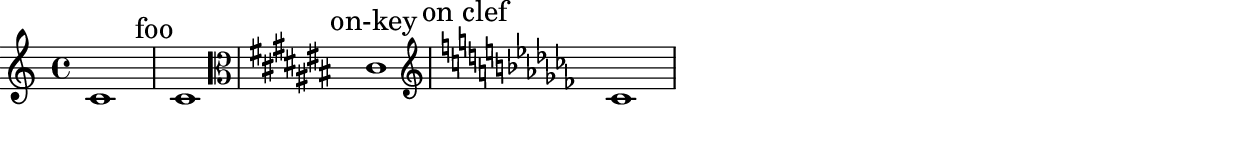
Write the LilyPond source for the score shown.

%% Generated by lilypond-book.py
%% Options: [exampleindent=10.16\mm,indent=0\mm,line-width=160\mm]
\include "lilypond-book-preamble.ly"


% ****************************************************************
% Start cut-&-pastable-section
% ****************************************************************



\paper {
  indent = 0\mm
  line-width = 160\mm
  % offset the left padding, also add 1mm as lilypond creates cropped
  % images with a little space on the right
  line-width = #(- line-width (* mm  3.000000) (* mm 1))
}

\layout {
  
}





% ****************************************************************
% ly snippet:
% ****************************************************************
\sourcefilename "/home/gub/NewGub/gub/target/linux-x86/src/lilypond-git.sv.gnu.org--lilypond.git-release-unstable/input/regression/rehearsal-mark-align.ly"
\sourcefileline 0

\header {

  texidoc = "The rehearsal mark is put on top a breakable symbol,
  according to the value of @code{break-align-symbols} value of the
  @code{RehearsalMark}. The same holds for @code{BarNumber} grobs."

}

\version "2.19.21"
  
\relative {
  c'1 \mark "foo"
  c1
  \key cis \major
  \clef alto
  \override Score.RehearsalMark.break-align-symbols = #'(key-signature)
  \mark "on-key"
  cis
  \key ces \major
  \override Score.RehearsalMark.break-align-symbols = #'(clef)
  \clef treble
  \mark "on clef"
  ces
}



% ****************************************************************
% end ly snippet
% ****************************************************************
